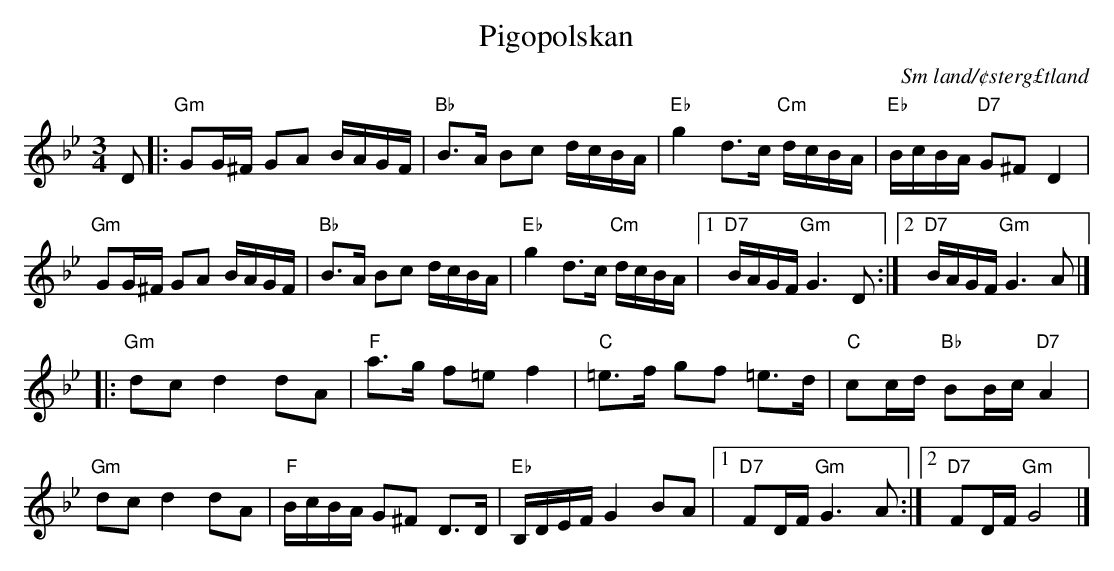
X:1
T:Pigopolskan
O:Sm land/¢sterg£tland
M:3/4
L:1/8
K:Gm
D|:"Gm" GG/2^F/2 GA B/2A/2G/2F/2|"Bb" B3/2A/2 Bc d/2c/2B/2A/2|"Eb" g2 d3/2c/2 "Cm"d/2c/2B/2A/2 | "Eb"B/2c/2B/2A/2 "D7"G^F D2|
"Gm" GG/2^F/2 GA B/2A/2G/2F/2|"Bb" B3/2A/2 Bc d/2c/2B/2A/2|"Eb" g2 d3/2c/2 "Cm"d/2c/2B/2A/2|[1 "D7" B/2A/2G/2F/2 "Gm" G3 D:|[2 "D7" B/2A/2G/2F/2 "Gm" G3 A|]
|:"Gm" dc d2 dA|"F" a3/2g/2 f=e f2|"C" =e3/2f/2 gf =e3/2d/2|"C" cc/2d/2 "Bb" BB/2c/2 "D7" A2|
"Gm" dc d2 dA|"F" B/2c/2B/2A/2 G^F D3/2D/2|"Eb" B,/2D/2E/2F/2 G2 BA|[1 "D7" FD/2F/2 "Gm" G3 A:|[2 "D7" FD/2F/2 "Gm" G4|]
